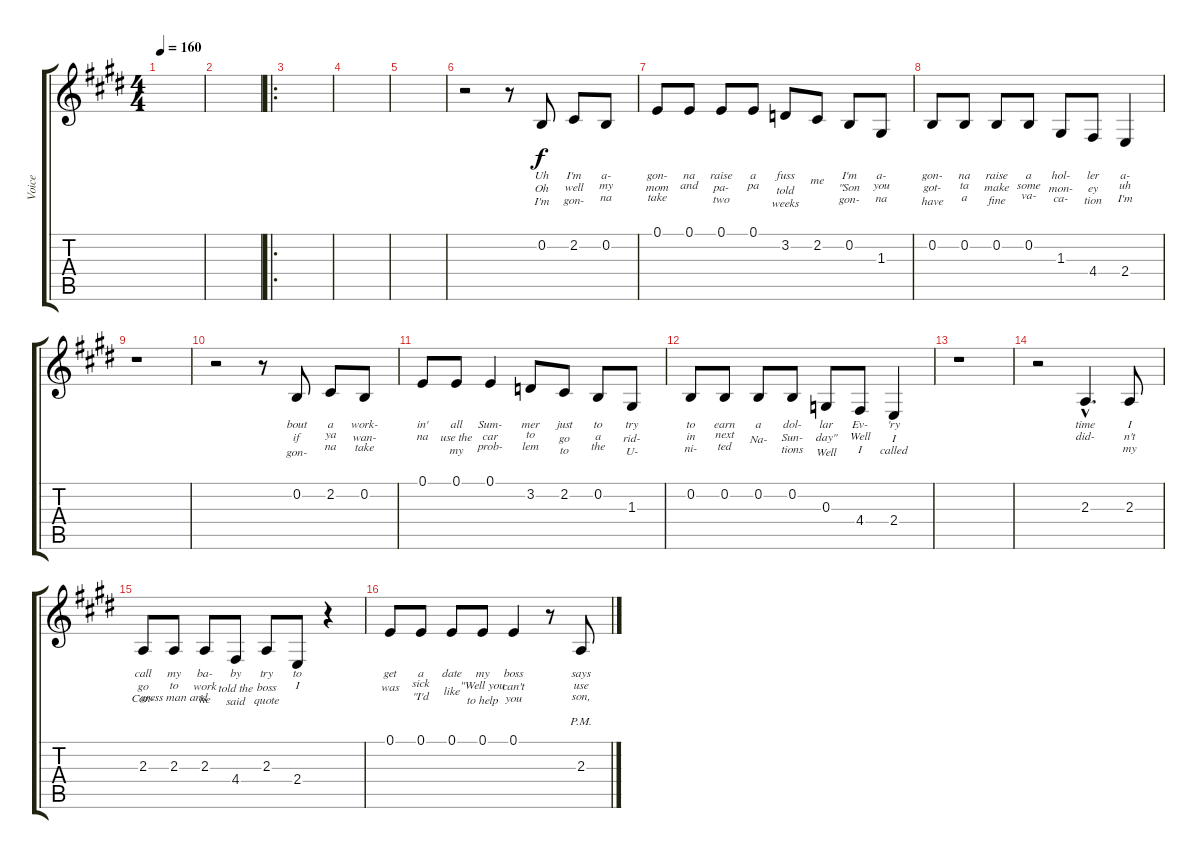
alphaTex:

\track ("Voice" "Voice") {instrument sopranosax}
\staff {score tabs}
\tuning (E4 B3 G3 D3 A2 E2) {hide}
\ts (4 4)
\tempo 160
\clef g2
\ks e
|
|
\ro
|
|
|
r.2 r.8 0.2.8{lyrics (0 "Uh") lyrics (1 "Oh") lyrics (2 "I'm") lyrics (3 "") lyrics (4 "")} 2.2.8{lyrics (0 "I'm") lyrics (1 "well") lyrics (2 "gon-") lyrics (3 "") lyrics (4 "")} 0.2.8{lyrics (0 "a-") lyrics (1 "my") lyrics (2 "na") lyrics (3 "") lyrics (4 "")} |
0.1.8{lyrics (0 "gon-") lyrics (1 "mom") lyrics (2 "take") lyrics (3 "") lyrics (4 "")} 0.1.8{lyrics (0 "na") lyrics (1 "and") lyrics (2 "") lyrics (3 "") lyrics (4 "")} 0.1.8{lyrics (0 "raise") lyrics (1 "pa-") lyrics (2 "two") lyrics (3 "") lyrics (4 "")} 0.1.8{lyrics (0 "a") lyrics (1 "pa") lyrics (2 "") lyrics (3 "") lyrics (4 "")} 3.2.8{lyrics (0 "fuss") lyrics (1 "told") lyrics (2 "weeks") lyrics (3 "") lyrics (4 "")} 2.2.8{lyrics (0 "") lyrics (1 "me") lyrics (2 "") lyrics (3 "") lyrics (4 "")} 0.2.8{lyrics (0 "I'm") lyrics (1 "\"Son") lyrics (2 "gon-") lyrics (3 "") lyrics (4 "")} 1.3.8{lyrics (0 "a-") lyrics (1 "you") lyrics (2 "na") lyrics (3 "") lyrics (4 "")} |
0.2.8{lyrics (0 "gon-") lyrics (1 "got-") lyrics (2 "have") lyrics (3 "") lyrics (4 "")} 0.2.8{lyrics (0 "na") lyrics (1 "ta") lyrics (2 "a") lyrics (3 "") lyrics (4 "")} 0.2.8{lyrics (0 "raise") lyrics (1 "make") lyrics (2 "fine") lyrics (3 "") lyrics (4 "")} 0.2.8{lyrics (0 "a") lyrics (1 "some") lyrics (2 "va-") lyrics (3 "") lyrics (4 "")} 1.3.8{lyrics (0 "hol-") lyrics (1 "mon-") lyrics (2 "ca-") lyrics (3 "") lyrics (4 "")} 4.4.8{lyrics (0 "ler") lyrics (1 "ey") lyrics (2 "tion") lyrics (3 "") lyrics (4 "")} 2.4.4{lyrics (0 "a-") lyrics (1 "uh") lyrics (2 "I'm") lyrics (3 "") lyrics (4 "")} |
r.1 |
r.2 r.8 0.2.8{lyrics (0 "bout") lyrics (1 "if") lyrics (2 "gon-") lyrics (3 "") lyrics (4 "")} 2.2.8{lyrics (0 "a") lyrics (1 "ya") lyrics (2 "na") lyrics (3 "") lyrics (4 "")} 0.2.8{lyrics (0 "work-") lyrics (1 "wan-") lyrics (2 "take") lyrics (3 "") lyrics (4 "")} |
0.1.8{lyrics (0 "in'") lyrics (1 "na") lyrics (2 "") lyrics (3 "") lyrics (4 "")} 0.1.8{lyrics (0 "all") lyrics (1 "use the") lyrics (2 "my") lyrics (3 "") lyrics (4 "")} 0.1.4{lyrics (0 "Sum-") lyrics (1 "car") lyrics (2 "prob-") lyrics (3 "") lyrics (4 "")} 3.2.8{lyrics (0 "mer") lyrics (1 "to") lyrics (2 "lem") lyrics (3 "") lyrics (4 "")} 2.2.8{lyrics (0 "just") lyrics (1 "go") lyrics (2 "to") lyrics (3 "") lyrics (4 "")} 0.2.8{lyrics (0 "to") lyrics (1 "a") lyrics (2 "the") lyrics (3 "") lyrics (4 "")} 1.3.8{lyrics (0 "try") lyrics (1 "rid-") lyrics (2 "U-") lyrics (3 "") lyrics (4 "")} |
0.2.8{lyrics (0 "to") lyrics (1 "in") lyrics (2 "ni-") lyrics (3 "") lyrics (4 "")} 0.2.8{lyrics (0 "earn") lyrics (1 "next") lyrics (2 "ted") lyrics (3 "") lyrics (4 "")} 0.2.8{lyrics (0 "a") lyrics (1 "") lyrics (2 "Na-") lyrics (3 "") lyrics (4 "")} 0.2.8{lyrics (0 "dol-") lyrics (1 "Sun-") lyrics (2 "tions") lyrics (3 "") lyrics (4 "")} 0.3.8{lyrics (0 "lar") lyrics (1 "day\"") lyrics (2 "Well") lyrics (3 "") lyrics (4 "")} 4.4.8{lyrics (0 "Ev-") lyrics (1 "Well") lyrics (2 "I") lyrics (3 "") lyrics (4 "")} 2.4.4{lyrics (0 "'ry") lyrics (1 "I") lyrics (2 "called") lyrics (3 "") lyrics (4 "")} |
r.1 |
r.2 2.3{hac}.4{d lyrics (0 "time") lyrics (1 "did-") lyrics (2 "") lyrics (3 "") lyrics (4 "")} 2.3.8{lyrics (0 "I") lyrics (1 "n't") lyrics (2 "my") lyrics (3 "") lyrics (4 "")} |
2.3.8{lyrics (0 "call") lyrics (1 "go") lyrics (2 "Con-") lyrics (3 "") lyrics (4 "")} 2.3.8{lyrics (0 "my") lyrics (1 "to") lyrics (2 "gress man and") lyrics (3 "") lyrics (4 "")} 2.3.8{lyrics (0 "ba-") lyrics (1 "work") lyrics (2 "he") lyrics (3 "") lyrics (4 "")} 4.4.8{lyrics (0 "by") lyrics (1 "told the") lyrics (2 "said") lyrics (3 "") lyrics (4 "")} 2.3.8{lyrics (0 "try") lyrics (1 "boss") lyrics (2 "quote") lyrics (3 "") lyrics (4 "")} 2.4.8{lyrics (0 "to") lyrics (1 "I") lyrics (2 "") lyrics (3 "") lyrics (4 "")} r.4 |
0.1.8{lyrics (0 "get") lyrics (1 "was") lyrics (2 "") lyrics (3 "") lyrics (4 "")} 0.1.8{lyrics (0 "a") lyrics (1 "sick") lyrics (2 "\"I'd") lyrics (3 "") lyrics (4 "")} 0.1.8{lyrics (0 "date") lyrics (1 "") lyrics (2 "like") lyrics (3 "") lyrics (4 "")} 0.1.8{lyrics (0 "my") lyrics (1 "\"Well you") lyrics (2 "to help") lyrics (3 "") lyrics (4 "")} 0.1.4{lyrics (0 "boss") lyrics (1 "can't") lyrics (2 "you") lyrics (3 "") lyrics (4 "")} r.8 2.3{pm}.8{lyrics (0 "says") lyrics (1 "use") lyrics (2 "son,") lyrics (3 "") lyrics (4 "")}
